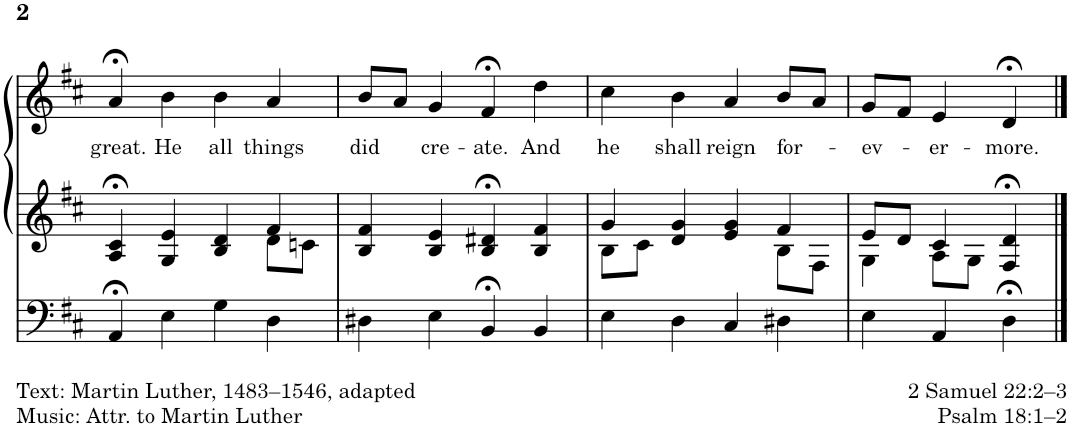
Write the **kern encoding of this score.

**kern	**kern	**kern	**text
*part1	*part1	*part1	*part1
*staff3	*staff2	*staff1	*staff1
*I"Organ	*	*	*
*I'Org.	*	*	*
!!LO:PB:g=z
*clefF4	*clefG2	*clefG2	*
*k[f#c#]	*k[f#c#]	*k[f#c#]	*
*M4/4	*M4/4	*M4/4	*
=14	=14	=14	=14
*	*^	*	*
!	!	!	!	!LO:LY:b
4AA;</	4A/;< 4c#/;<	2.ryy	4a;</	great.
!	!	!	!	!LO:LY:b
4E\	4G/ 4e/	.	4b\	He
!	!	!	!	!LO:LY:b
4G\	4B/ 4d/	.	4b\	all
!	!	!	!	!LO:LY:b
4D\	4f#/	8d\L	4a/	things
.	.	8cn\J	.	.
=15	=15	=15	=15	=15
!	!	!	!	!LO:LY:b
*	*v	*v	*	*
4D#X\	4B/ 4f#/	8b/L	did
.	.	8a/J	.
!	!	!	!LO:LY:b
4E\	4B/ 4e/	4g/	cre-
!	!	!	!LO:LY:b
4BB;</	4B/;< 4d#X/;<	4f#;</	-ate.
!	!	!	!LO:LY:b
4BB/	4B/ 4f#/	4dd\	And
=16	=16	=16	=16
*	*^	*	*
!	!	!	!	!LO:LY:b
4E\	4g/	8B\L	4cc#\	he
.	.	8c#\J	.	.
!	!	!	!	!LO:LY:b
4D\	4d/ 4g/	2ryy	4b\	shall
!	!	!	!	!LO:LY:b
4C#/	4e/ 4g/	.	4a/	reign
!	!	!	!	!LO:LY:b
4D#X\	4f#/	8B\L	8b/L	for-
.	.	8F#\J	8a/J	.
=17	=17	=17	=17	=17
!	!	!	!	!LO:LY:b
4E\	8e/L	4G\	8g/L	-ev-
.	8d/J	.	8f#/J	.
!	!	!	!	!LO:LY:b
4AA/	4c#/	8A\L	4e/	-er-
.	.	8G\J	.	.
!	!	!	!	!LO:LY:b
4D;<\	4F#/ 4d/	4ryy	4d;</	-more.
*	*v	*v	*	*
==	==	==	==
*-	*-	*-	*-
